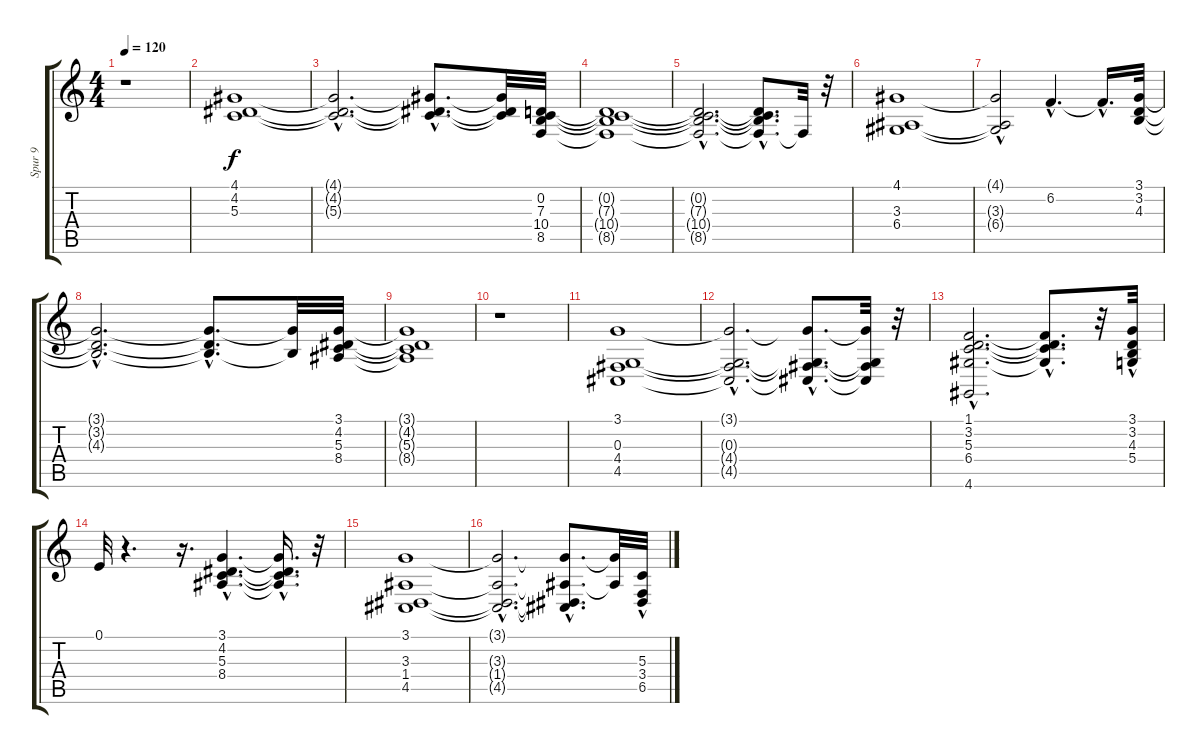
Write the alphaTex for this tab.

\track ("Spur 9" "Spur 9") {instrument synthstrings2}
\staff {score tabs}
\tuning (E4 B3 G3 D3 A2 E2) {hide}
\ts (4 4)
\tempo 120
\clef g2
\ks c
r.1{dy f instrument synthstrings2} |
(4.1 4.2 5.3).1 |
(4.1{hac t} 4.2{hac t} 5.3{hac t}).2{d} (4.1{hac t} 4.2{hac t} 5.3{hac t}).8{d} (4.1{t} 4.2{t} 5.3{t}).32 (0.2 7.3 10.4 8.5).32 |
(0.2{t} 7.3{t} 10.4{t} 8.5{t}).1 |
(0.2{hac t} 7.3{hac t} 10.4{hac t} 8.5{hac t}).2{d} (0.2{hac t} 7.3{hac t} 10.4{hac t} 8.5{hac t}).8{d} 8.5{t}.32 r.32 |
(4.1 3.3 6.4).1 |
(4.1{hac t} 3.3{t} 6.4{t}).2 6.2{hac}.4{d} 6.2{hac t}.16{d} (3.1 3.2 4.3).32 |
(3.1{hac t} 3.2{hac t} 4.3{hac t}).2{d} (3.1{hac t} 3.2{hac t} 4.3{hac t}).8{d} (3.1{t} 4.3{t}).32 (3.1 4.2 5.3 8.4).32 |
(3.1{t} 4.2{t} 5.3{t} 8.4{t}).1 |
r.1 |
(3.1 0.3 4.4 4.5).1 |
(3.1{hac t} 0.3{hac t} 4.4{hac t} 4.5{hac t}).2{d} (3.1{hac t} 0.3{hac t} 4.4{hac t} 4.5{hac t}).8{d} (3.1{t} 0.3{t} 4.4{t} 4.5{t}).32 r.32 |
(1.1{hac} 3.2{hac} 5.3{hac} 6.4{hac} 4.6).2{d} (1.1{hac t} 3.2{hac t} 5.3{t} 6.4{hac t}).8{d} r.32 (3.1 3.2{hac} 4.3{hac} 5.4{hac}).32 |
0.1.32 r.4{d} r.16{d} (3.1{hac} 4.2{hac} 5.3{hac} 8.4{hac}).4{d} (3.1{hac t} 4.2{hac t} 5.3{hac t} 8.4{hac t}).16{d} r.32 |
(3.1 3.3 1.4 4.5).1 |
(3.1{hac t} 3.3{hac t} 1.4{hac t} 4.5{hac t}).2{d} (3.1{hac t} 3.3{hac t} 1.4{hac t} 4.5{hac t}).8{d} (3.1{t} 3.3{t}).32 (5.3{hac} 3.4{hac} 6.5{hac}).32
